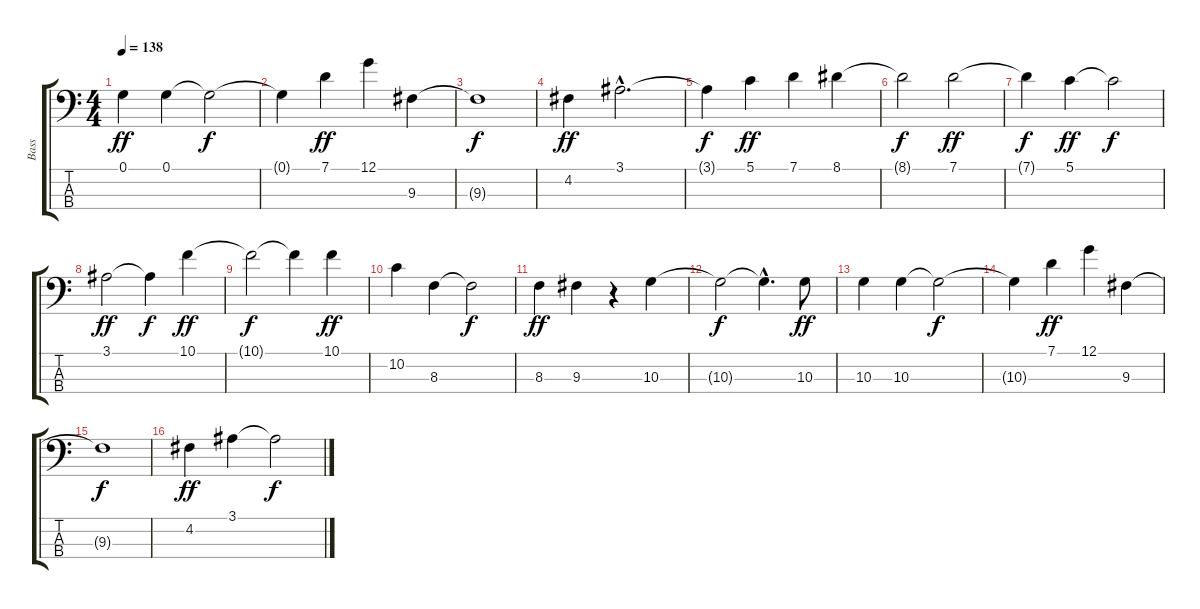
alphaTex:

\track ("Bass" "Bass") {instrument electricbasspick}
\staff {score tabs}
\tuning (G2 D2 A1 E1) {hide}
\ts (4 4)
\tempo 138
\clef f4
\ks c
0.1.4{dy ff} 0.1.4 0.1{t}.2{dy f} |
0.1{t}.4 7.1.4{dy ff} 12.1.4 9.3.4 |
9.3{t}.1{dy f} |
4.2.4{dy ff} 3.1{hac}.2{d} |
3.1{t}.4{dy f} 5.1.4{dy ff} 7.1.4 8.1.4 |
8.1{t}.2{dy f} 7.1.2{dy ff} |
7.1{t}.4{dy f} 5.1.4{dy ff} 5.1{t}.2{dy f} |
3.1.2{dy ff} 3.1{t}.4{dy f} 10.1.4{dy ff} |
10.1{t}.2{dy f} 10.1{t}.4 10.1.4{dy ff} |
10.2.4 8.3.4 8.3{t}.2{dy f} |
8.3.4{dy ff} 9.3.4 r.4 10.3.4 |
10.3{t}.2{dy f} 10.3{hac t}.4{d} 10.3.8{dy ff} |
10.3.4 10.3.4 10.3{t}.2{dy f} |
10.3{t}.4 7.1.4{dy ff} 12.1.4 9.3.4 |
9.3{t}.1{dy f} |
4.2.4{dy ff} 3.1.4 3.1{t}.2{dy f}
